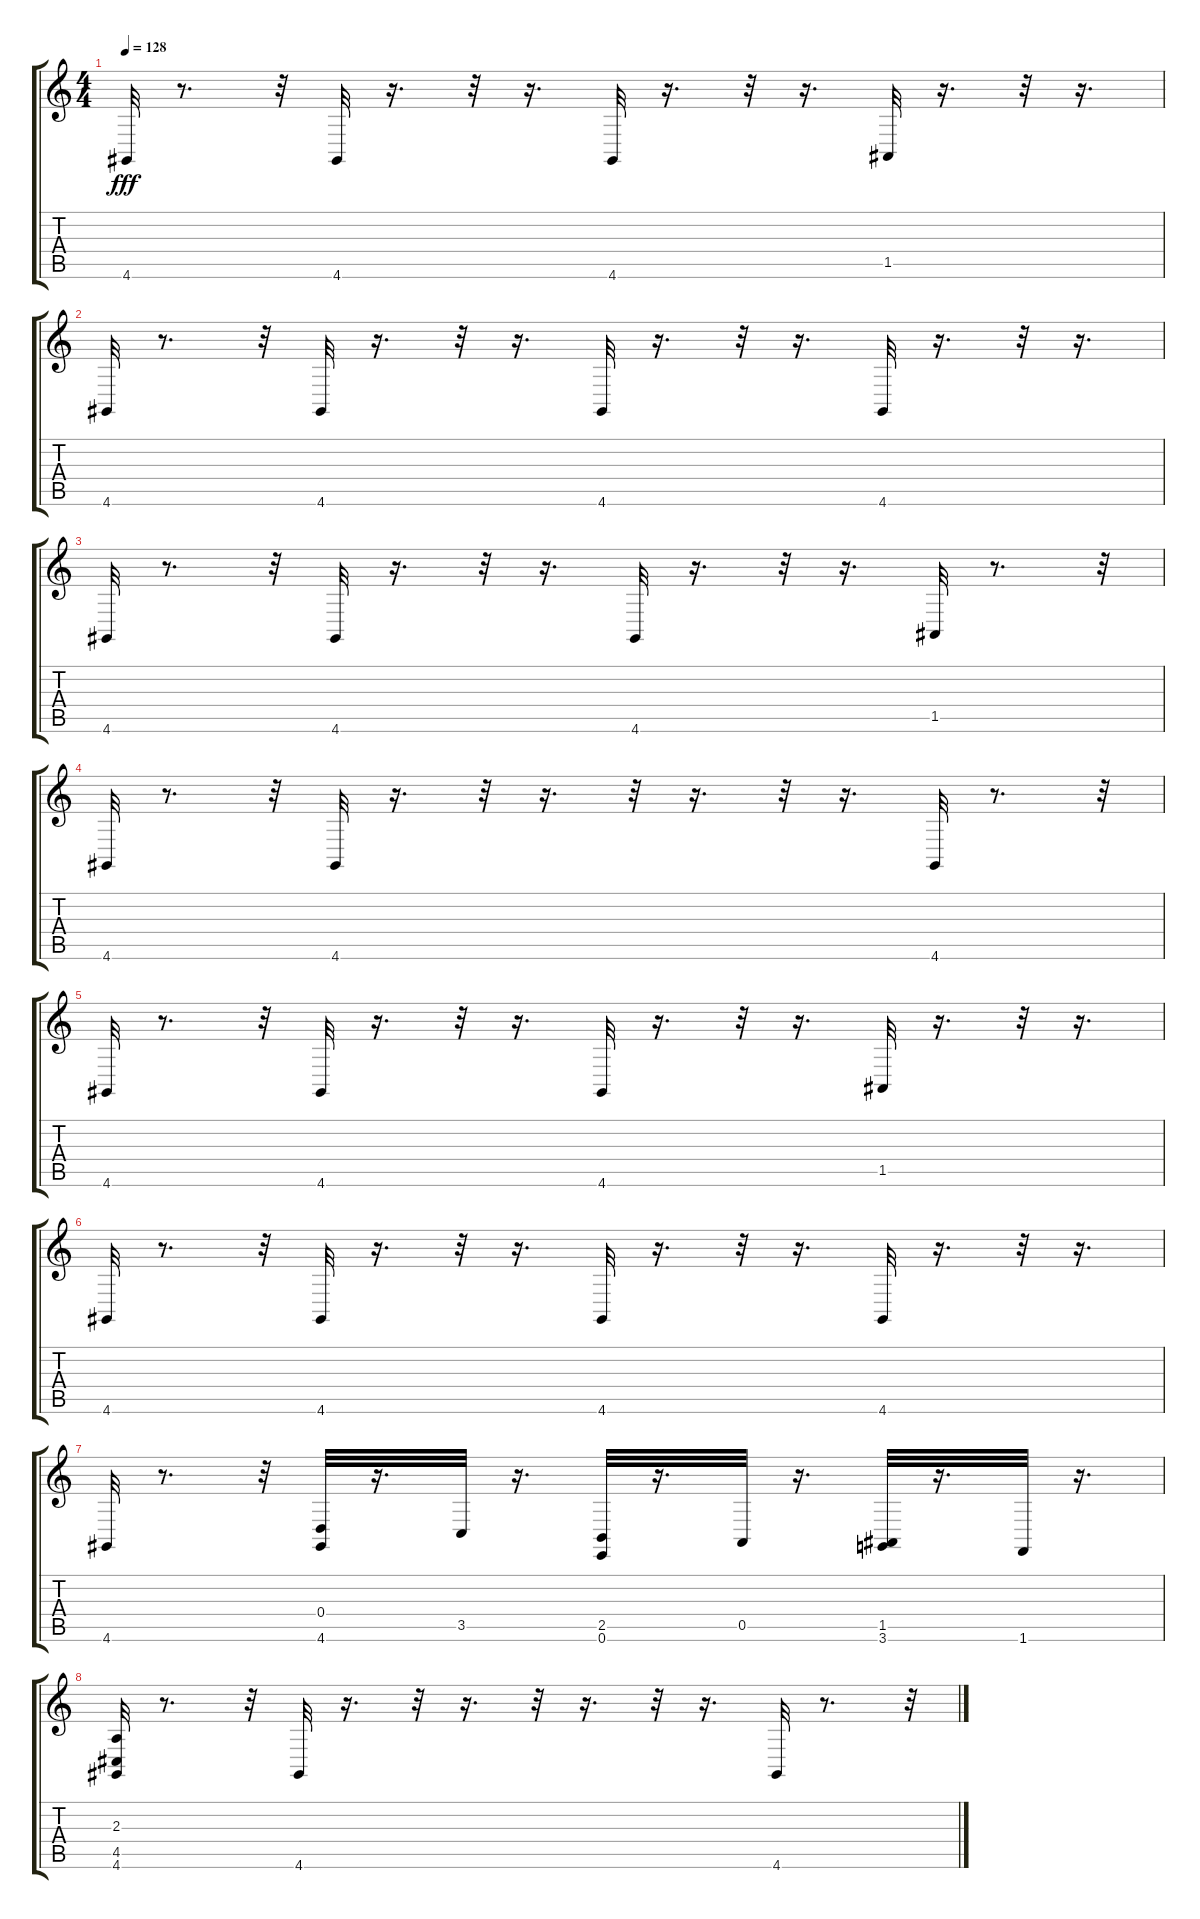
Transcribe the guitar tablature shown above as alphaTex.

\track "" {instrument tangoaccordion}
\staff {score tabs}
\tuning (E4 B3 G3 D3 A2 E2) {hide}
\ts (4 4)
\tempo 128
\clef g2
\ks c
4.6.32{dy fff} r.8{d} r.32 4.6.32 r.16{d} r.32 r.16{d} 4.6.32 r.16{d} r.32 r.16{d} 1.5.32 r.16{d} r.32 r.16{d} |
4.6.32 r.8{d} r.32 4.6.32 r.16{d} r.32 r.16{d} 4.6.32 r.16{d} r.32 r.16{d} 4.6.32 r.16{d} r.32 r.16{d} |
4.6.32 r.8{d} r.32 4.6.32 r.16{d} r.32 r.16{d} 4.6.32 r.16{d} r.32 r.16{d} 1.5.32 r.8{d} r.32 |
4.6.32 r.8{d} r.32 4.6.32 r.16{d} r.32 r.16{d} r.32 r.16{d} r.32 r.16{d} 4.6.32 r.8{d} r.32 |
4.6.32 r.8{d} r.32 4.6.32 r.16{d} r.32 r.16{d} 4.6.32 r.16{d} r.32 r.16{d} 1.5.32 r.16{d} r.32 r.16{d} |
4.6.32 r.8{d} r.32 4.6.32 r.16{d} r.32 r.16{d} 4.6.32 r.16{d} r.32 r.16{d} 4.6.32 r.16{d} r.32 r.16{d} |
4.6.32 r.8{d} r.32 (0.4 4.6).32 r.16{d} 3.5.32 r.16{d} (2.5 0.6).32 r.16{d} 0.5.32 r.16{d} (1.5 3.6).32 r.16{d} 1.6.32 r.16{d} |
(2.3 4.5 4.6).32 r.8{d} r.32 4.6.32 r.16{d} r.32 r.16{d} r.32 r.16{d} r.32 r.16{d} 4.6.32 r.8{d} r.32
